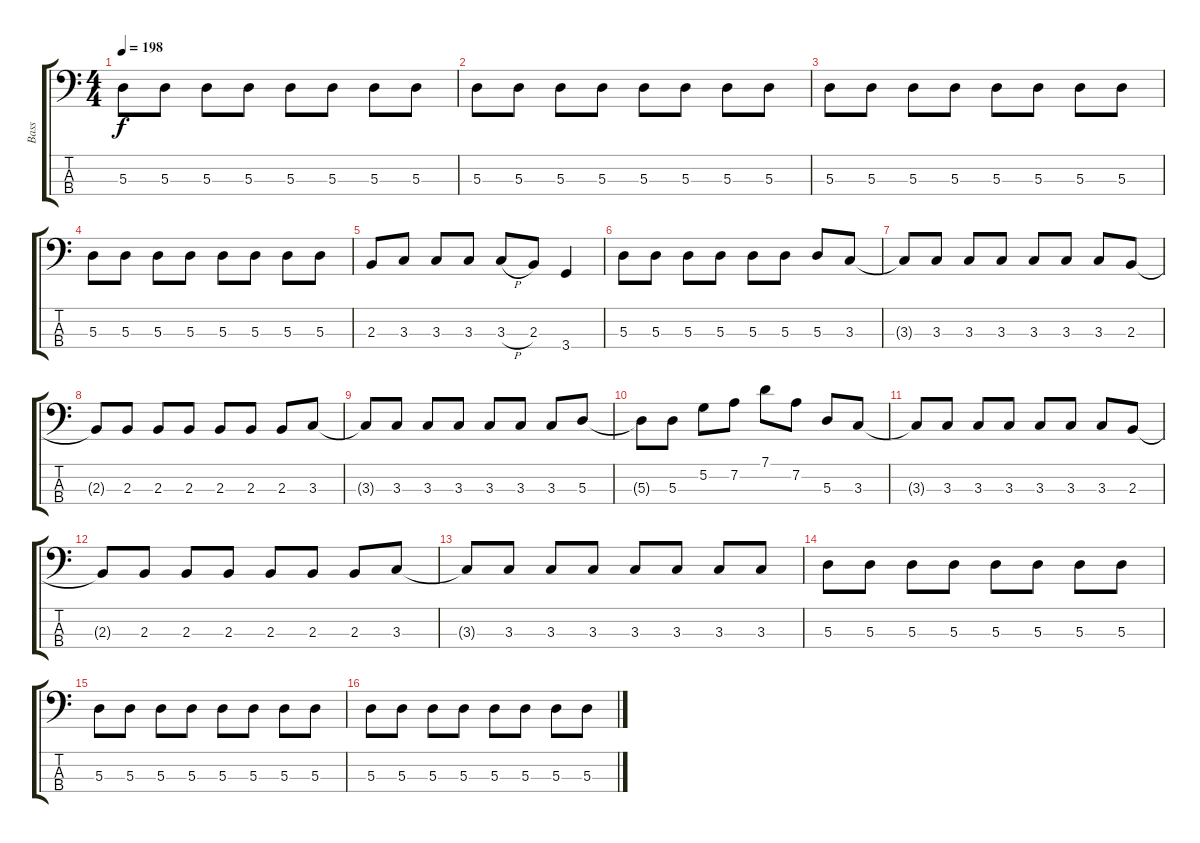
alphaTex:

\track ("Bass" "Bass") {instrument electricbassfinger}
\staff {score tabs}
\tuning (G2 D2 A1 E1) {hide}
\ts (4 4)
\tempo 198
\clef f4
\ks c
5.3.8{dy f} 5.3.8 5.3.8 5.3.8 5.3.8 5.3.8 5.3.8 5.3.8 |
5.3.8 5.3.8 5.3.8 5.3.8 5.3.8 5.3.8 5.3.8 5.3.8 |
5.3.8 5.3.8 5.3.8 5.3.8 5.3.8 5.3.8 5.3.8 5.3.8 |
5.3.8 5.3.8 5.3.8 5.3.8 5.3.8 5.3.8 5.3.8 5.3.8 |
2.3.8 3.3.8 3.3.8 3.3.8 3.3{h}.8 2.3.8 3.4.4 |
5.3.8 5.3.8 5.3.8 5.3.8 5.3.8 5.3.8 5.3.8 3.3.8 |
3.3{t}.8 3.3.8 3.3.8 3.3.8 3.3.8 3.3.8 3.3.8 2.3.8 |
2.3{t}.8 2.3.8 2.3.8 2.3.8 2.3.8 2.3.8 2.3.8 3.3.8 |
3.3{t}.8 3.3.8 3.3.8 3.3.8 3.3.8 3.3.8 3.3.8 5.3.8 |
5.3{t}.8 5.3.8 5.2.8 7.2.8 7.1.8 7.2.8 5.3.8 3.3.8 |
3.3{t}.8 3.3.8 3.3.8 3.3.8 3.3.8 3.3.8 3.3.8 2.3.8 |
2.3{t}.8 2.3.8 2.3.8 2.3.8 2.3.8 2.3.8 2.3.8 3.3.8 |
3.3{t}.8 3.3.8 3.3.8 3.3.8 3.3.8 3.3.8 3.3.8 3.3.8 |
5.3.8 5.3.8 5.3.8 5.3.8 5.3.8 5.3.8 5.3.8 5.3.8 |
5.3.8 5.3.8 5.3.8 5.3.8 5.3.8 5.3.8 5.3.8 5.3.8 |
5.3.8 5.3.8 5.3.8 5.3.8 5.3.8 5.3.8 5.3.8 5.3.8
